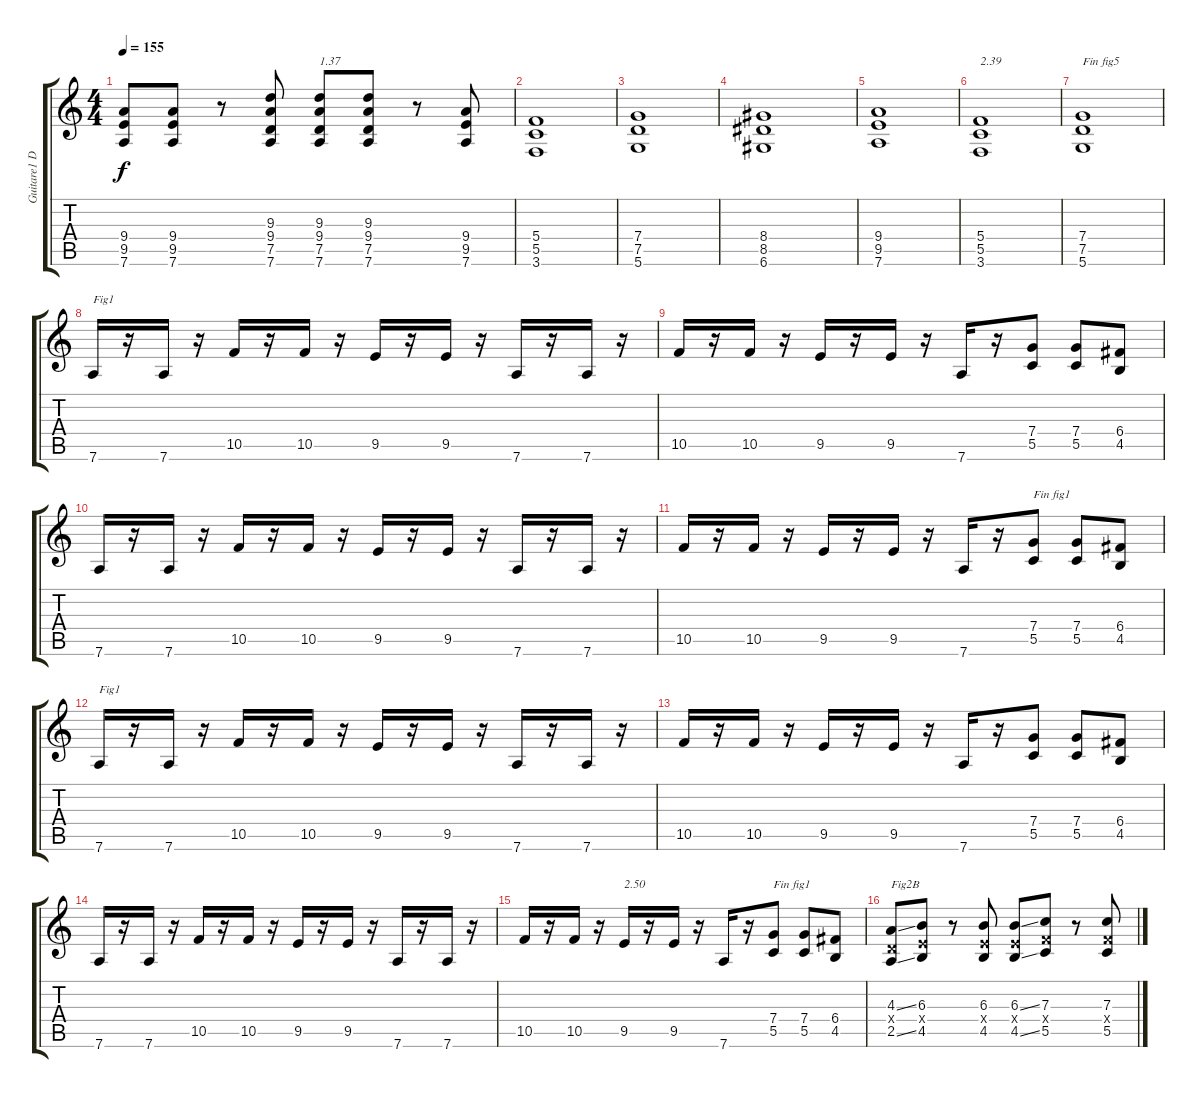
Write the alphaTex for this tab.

\track ("Guitare1 D" "Guitare1 D") {instrument distortionguitar}
\staff {score tabs}
\tuning (D4 A3 F3 C3 G2 D2) {hide}
\ts (4 4)
\tempo 155
\clef g2
\ks c
(9.4 9.5 7.6).8{dy f} (9.4 9.5 7.6).8 r.8 (9.3 9.4 7.5 7.6).8 (9.3 9.4 7.5 7.6).8{txt "1.37"} (9.3 9.4 7.5 7.6).8 r.8 (9.4 9.5 7.6).8 |
(5.4 5.5 3.6).1 |
(7.4 7.5 5.6).1 |
(8.4 8.5 6.6).1 |
(9.4 9.5 7.6).1 |
(5.4 5.5 3.6).1{txt "2.39"} |
(7.4 7.5 5.6).1{txt "Fin fig5"} |
7.6.16{txt "Fig1"} r.16 7.6.16 r.16 10.5.16 r.16 10.5.16 r.16 9.5.16 r.16 9.5.16 r.16 7.6.16 r.16 7.6.16 r.16 |
10.5.16 r.16 10.5.16 r.16 9.5.16 r.16 9.5.16 r.16 7.6.16 r.16 (7.4 5.5).8 (7.4 5.5).8 (6.4 4.5).8 |
7.6.16 r.16 7.6.16 r.16 10.5.16 r.16 10.5.16 r.16 9.5.16 r.16 9.5.16 r.16 7.6.16 r.16 7.6.16 r.16 |
10.5.16 r.16 10.5.16 r.16 9.5.16 r.16 9.5.16 r.16 7.6.16 r.16 (7.4 5.5).8{txt "Fin fig1"} (7.4 5.5).8 (6.4 4.5).8 |
7.6.16{txt "Fig1"} r.16 7.6.16 r.16 10.5.16 r.16 10.5.16 r.16 9.5.16 r.16 9.5.16 r.16 7.6.16 r.16 7.6.16 r.16 |
10.5.16 r.16 10.5.16 r.16 9.5.16 r.16 9.5.16 r.16 7.6.16 r.16 (7.4 5.5).8 (7.4 5.5).8 (6.4 4.5).8 |
7.6.16 r.16 7.6.16 r.16 10.5.16 r.16 10.5.16 r.16 9.5.16 r.16 9.5.16 r.16 7.6.16 r.16 7.6.16 r.16 |
10.5.16 r.16 10.5.16 r.16 9.5.16{txt "2.50"} r.16 9.5.16 r.16 7.6.16 r.16 (7.4 5.5).8{txt "Fin fig1"} (7.4 5.5).8 (6.4 4.5).8 |
(4.3{ss} 2.4{x} 2.5{ss}).8{txt "Fig2B"} (6.3 4.4{x} 4.5).8 r.8 (6.3 4.4{x} 4.5).8 (6.3{ss} 4.4{x} 4.5{ss}).8 (7.3 5.4{x} 5.5).8 r.8 (7.3 5.4{x} 5.5).8
